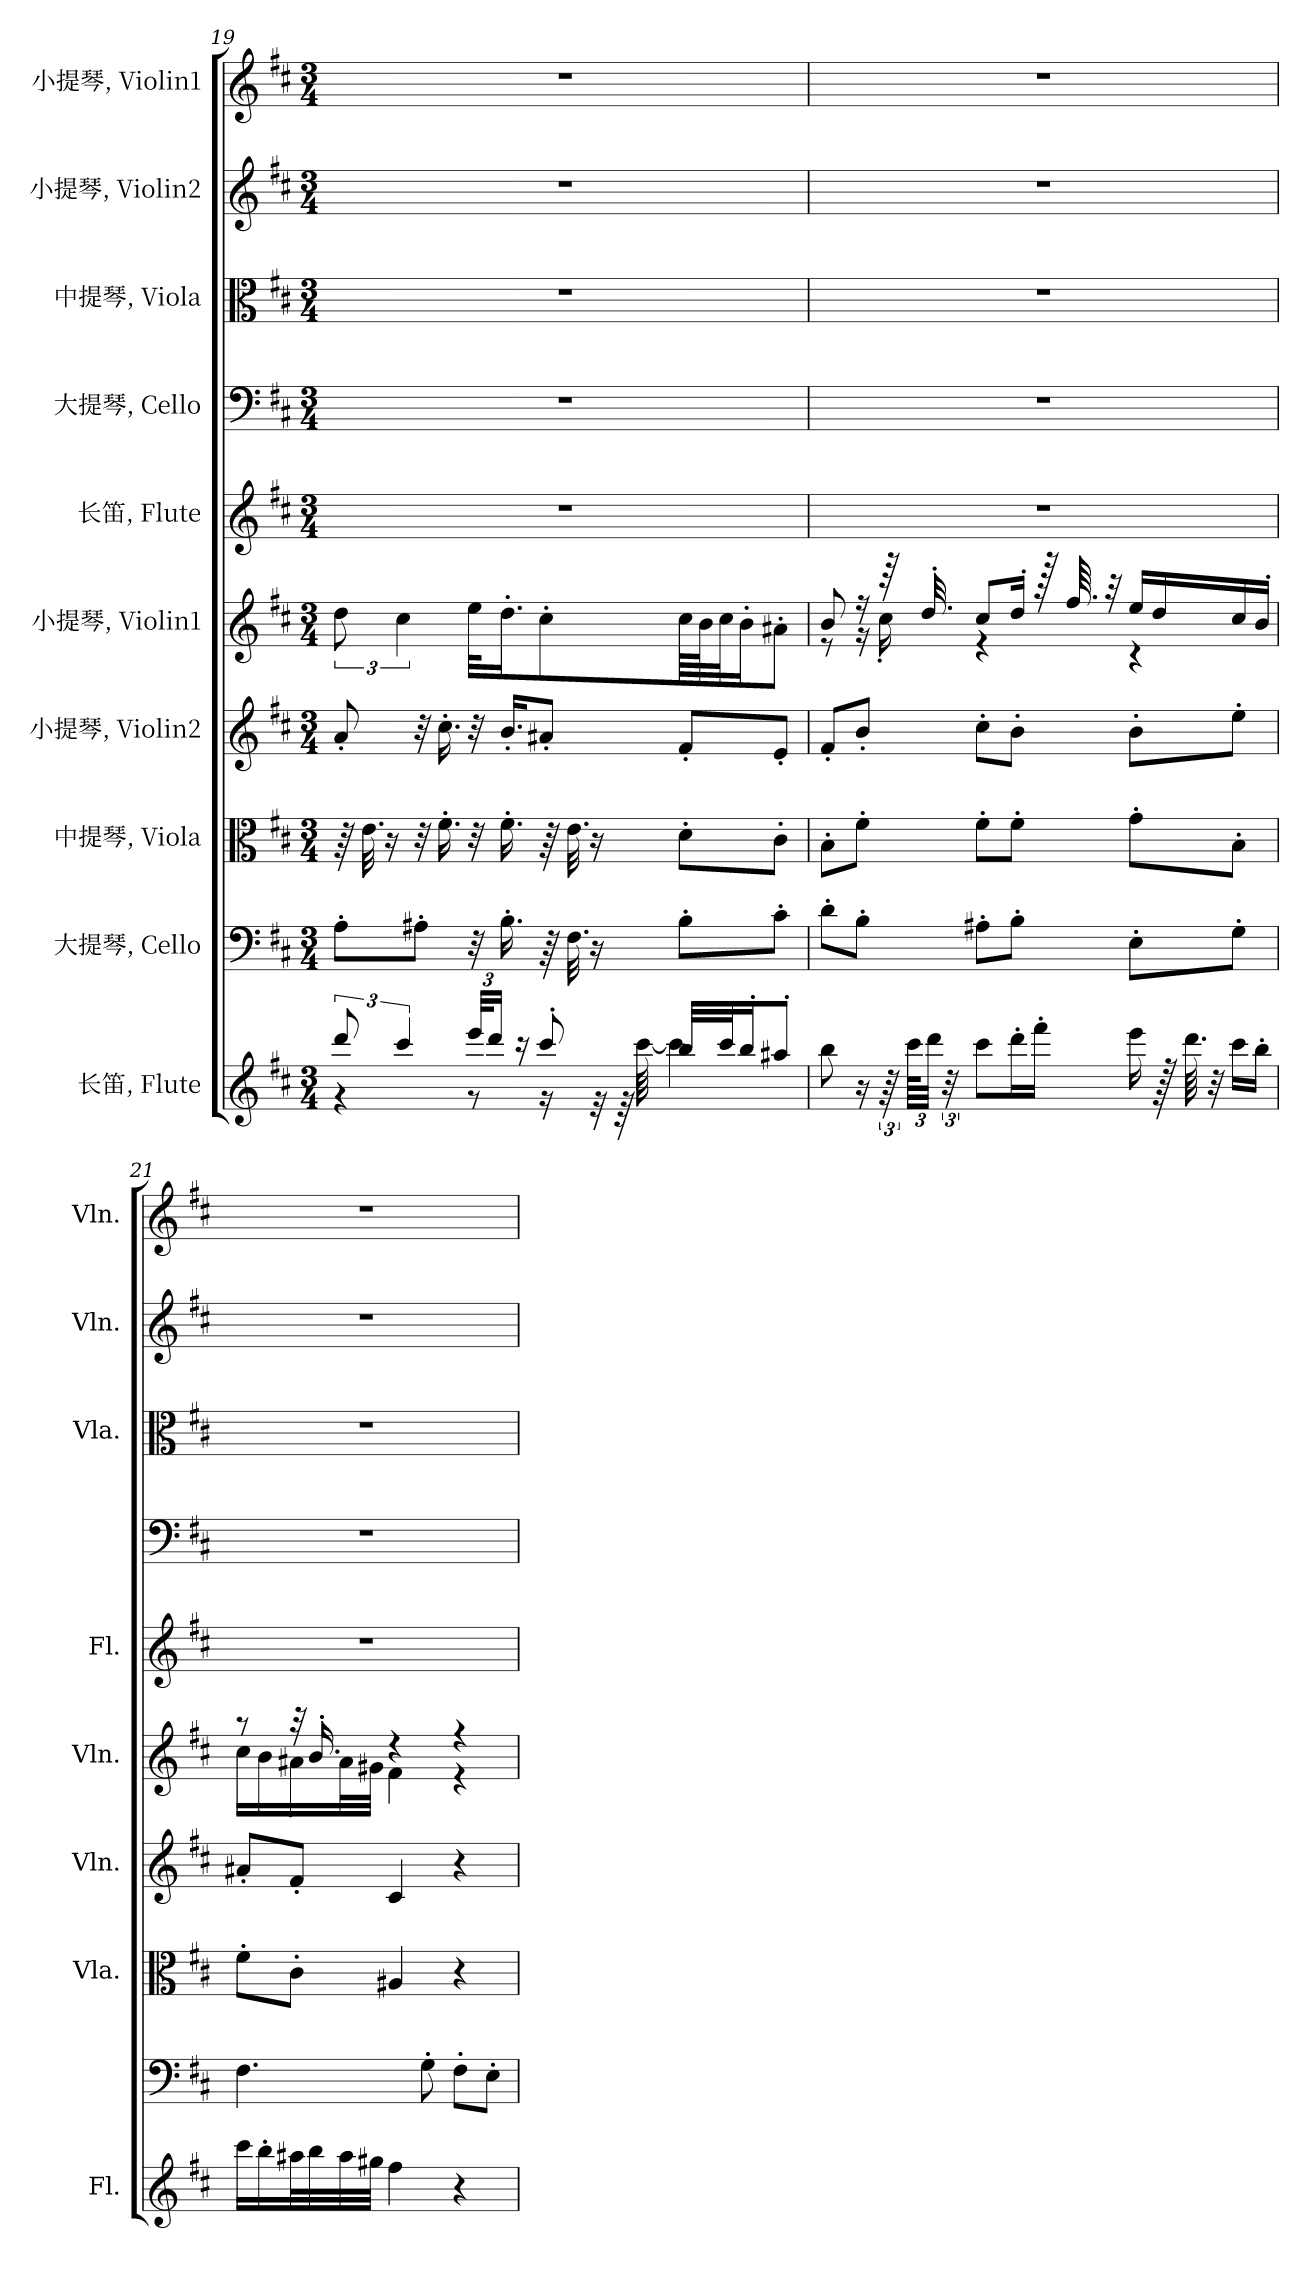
**kern	**kern	**kern	**kern	**kern	**kern	**kern	**kern	**kern	**kern
*part10	*part9	*part8	*part7	*part6	*part5	*part4	*part3	*part2	*part1
*staff10	*staff9	*staff8	*staff7	*staff6	*staff5	*staff4	*staff3	*staff2	*staff1
*I"长笛, Flute	*I"大提琴, Cello	*I"中提琴, Viola	*I"小提琴, Violin2	*I"小提琴, Violin1	*I"长笛, Flute	*I"大提琴, Cello	*I"中提琴, Viola	*I"小提琴, Violin2	*I"小提琴, Violin1
*I'Fl.	*	*I'Vla.	*I'Vln.	*I'Vln.	*I'Fl.	*	*I'Vla.	*I'Vln.	*I'Vln.
!!LO:PB:g=z
*clefG2	*clefF4	*clefC3	*clefG2	*clefG2	*clefG2	*clefF4	*clefC3	*clefG2	*clefG2
*k[f#c#]	*k[f#c#]	*k[f#c#]	*k[f#c#]	*k[f#c#]	*k[f#c#]	*k[f#c#]	*k[f#c#]	*k[f#c#]	*k[f#c#]
*M3/4	*M3/4	*M3/4	*M3/4	*M3/4	*M3/4	*M3/4	*M3/4	*M3/4	*M3/4
=19	=19	=19	=19	=19	=19	=19	=19	=19	=19
*^	*	*	*	*	*	*	*	*	*
12ddd/	4r	8A'\L	64r	8a'/	12dd\	2.r	2.r	2.r	2.r	2.r
.	.	.	32.e\	.	.	.	.	.	.	.
.	.	.	16r	.	.	.	.	.	.	.
6ccc#/	.	.	.	.	6cc#\	.	.	.	.	.
.	.	8A#X'\J	32r	32r	.	.	.	.	.	.
.	.	.	16.f#'\	16.cc#'\	.	.	.	.	.	.
*Xbrackettup	*	*	*	*	*	*	*	*	*	*
48eee/KLL	8r	32r	32r	32r	32ee\KLL	.	.	.	.	.
24ddd/JJ	.	.	.	.	.	.	.	.	.	.
.	.	16.B'\	16.f#'\	16.b'/KL	16.dd'\J	.	.	.	.	.
16r	.	.	.	.	.	.	.	.	.	.
8ccc#'/	16r	64r	64r	8a#X'/J	8cc#'\	.	.	.	.	.
.	.	32.F#\	32.e\	.	.	.	.	.	.	.
.	32r	16r	16r	.	.	.	.	.	.	.
.	64r	.	.	.	.	.	.	.	.	.
.	[64ccc#\	.	.	.	.	.	.	.	.	.
32bb/LLL	4ccc#\]	8B'\L	8d'\L	8f#'/L	64cc#\LLL	.	.	.	.	.
.	.	.	.	.	64b\J	.	.	.	.	.
32ccc#/J	.	.	.	.	32cc#\J	.	.	.	.	.
16bb'/J	.	.	.	.	16b'\J	.	.	.	.	.
8aa#X'/J	.	8c#'\J	8c#'\J	8e'/J	8a#X'\J	.	.	.	.	.
*v	*v	*	*	*	*	*	*	*	*	*
=20	=20	=20	=20	=20	=20	=20	=20	=20	=20
*	*	*	*	*^	*	*	*	*	*
8bb\	8d'\L	8B'\L	8f#'/L	8b/	8r	2.r	2.r	2.r	2.r	2.r
16r	8B'\J	8f#'\J	8b'/J	16r	16r	.	.	.	.	.
*brackettup	*	*	*	*	*	*	*	*	*	*
96r	.	.	.	64r	16cc#'\	.	.	.	.	.
96ccc#\KLLL	.	.	.	.	.	.	.	.	.	.
.	.	.	.	32.dd'/	.	.	.	.	.	.
48ddd\JJJ	.	.	.	.	.	.	.	.	.	.
48r	.	.	.	.	.	.	.	.	.	.
8ccc#\L	8A#X'\L	8f#'\L	8cc#'\L	8cc#/L	4r	.	.	.	.	.
16ddd'\L	8B'\J	8f#'\J	8b'\J	16dd'/Jk	.	.	.	.	.	.
16fff#'\JJ	.	.	.	128r	.	.	.	.	.	.
.	.	.	.	64.ff#/	.	.	.	.	.	.
.	.	.	.	32r	.	.	.	.	.	.
16eee\	8E'\L	8g'\L	8b'\L	16ee/LL	4r	.	.	.	.	.
128r	.	.	.	16dd/	.	.	.	.	.	.
64.ddd\	.	.	.	.	.	.	.	.	.	.
32r	.	.	.	.	.	.	.	.	.	.
16ccc#\LL	8G'\J	8B'\J	8ee'\J	16cc#/	.	.	.	.	.	.
16bb'\JJ	.	.	.	16b'/JJ	.	.	.	.	.	.
!!LO:PB:g=z
=21	=21	=21	=21	=21	=21	=21	=21	=21	=21	=21
16ccc#\LL	4.F#\	8f#'\L	8a#X'/L	8r	16cc#\LL	2.r	2.r	2.r	2.r	2.r
16bb'\	.	.	.	.	16b'\	.	.	.	.	.
32aa#X\L	.	8c#'\J	8f#'/J	32r	16a#X'\	.	.	.	.	.
32bb\	.	.	.	16.b'/	.	.	.	.	.	.
32aa#\	.	.	.	.	32a#\L	.	.	.	.	.
32gg#X\JJJ	.	.	.	.	32g#X\JJJ	.	.	.	.	.
4ff#\	.	4A#X/	4c#/	4r	4f#\	.	.	.	.	.
.	8G'\	.	.	.	.	.	.	.	.	.
4r	8F#'\L	4r	4r	4r	4r	.	.	.	.	.
.	8E'\J	.	.	.	.	.	.	.	.	.
*	*	*	*	*v	*v	*	*	*	*	*
=	=	=	=	=	=	=	=	=	=
*-	*-	*-	*-	*-	*-	*-	*-	*-	*-
